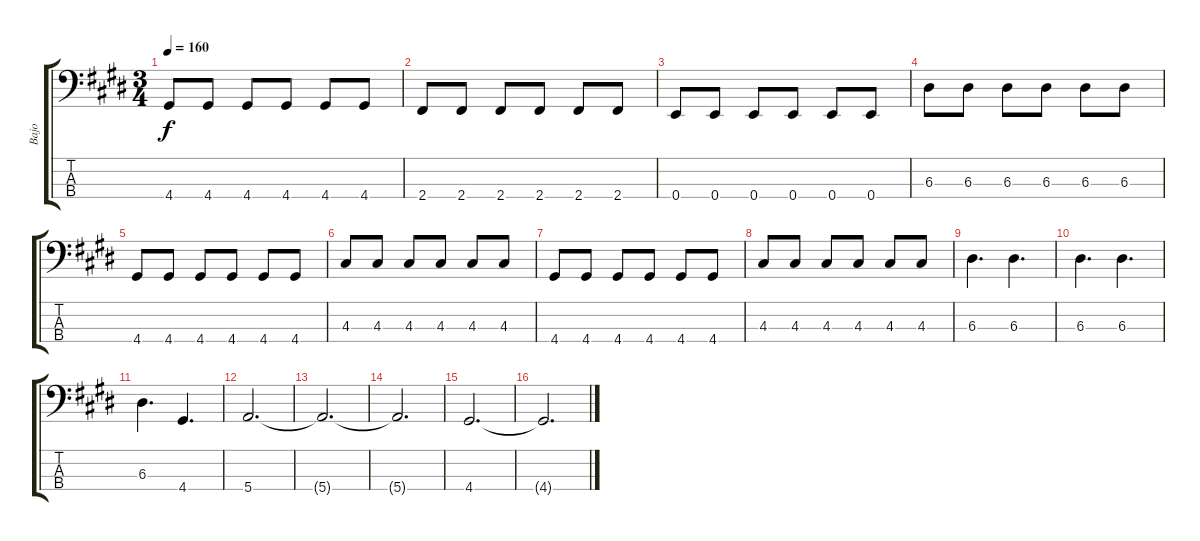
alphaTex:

\track ("Bajo" "Bajo") {instrument electricbassfinger}
\staff {score tabs}
\tuning (G2 D2 A1 E1) {hide}
\ts (3 4)
\tempo 160
\clef f4
\ks c#minor
4.4.8{dy f} 4.4.8 4.4.8 4.4.8 4.4.8 4.4.8 |
2.4.8 2.4.8 2.4.8 2.4.8 2.4.8 2.4.8 |
0.4.8 0.4.8 0.4.8 0.4.8 0.4.8 0.4.8 |
6.3.8 6.3.8 6.3.8 6.3.8 6.3.8 6.3.8 |
4.4.8 4.4.8 4.4.8 4.4.8 4.4.8 4.4.8 |
4.3.8 4.3.8 4.3.8 4.3.8 4.3.8 4.3.8 |
4.4.8 4.4.8 4.4.8 4.4.8 4.4.8 4.4.8 |
4.3.8 4.3.8 4.3.8 4.3.8 4.3.8 4.3.8 |
6.3.4{d} 6.3.4{d} |
6.3.4{d} 6.3.4{d} |
6.3.4{d} 4.4.4{d} |
5.4.2{d} |
5.4{t}.2{d} |
5.4{t}.2{d} |
4.4.2{d} |
4.4{t}.2{d}
